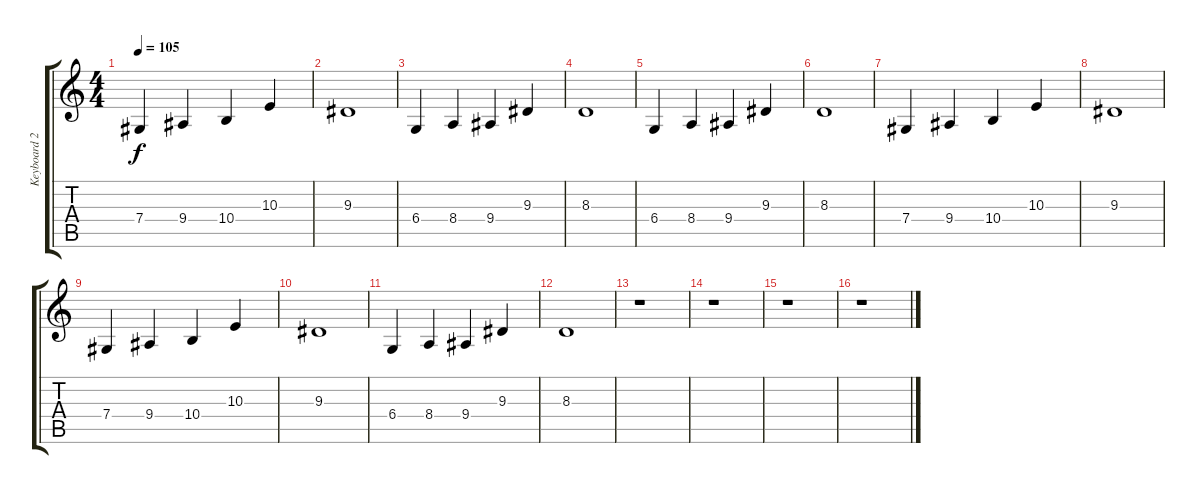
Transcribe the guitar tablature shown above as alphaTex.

\track ("Keyboard 2" "Keyboard 2") {instrument pad1newage}
\staff {score tabs}
\tuning (Eb4 Bb3 Gb3 Db3 Ab2 Eb2) {hide}
\ts (4 4)
\tempo 105
\clef g2
\ks c
7.4.4{dy f} 9.4.4 10.4.4 10.3.4 |
9.3.1 |
6.4.4 8.4.4 9.4.4 9.3.4 |
8.3.1 |
6.4.4{volume 4} 8.4.4 9.4.4 9.3.4 |
8.3.1 |
7.4.4{volume 3} 9.4.4 10.4.4 10.3.4 |
9.3.1 |
7.4.4{volume 2} 9.4.4 10.4.4 10.3.4 |
9.3.1 |
6.4.4{volume 1} 8.4.4 9.4.4 9.3.4 |
8.3.1 |
r.1 |
r.1 |
r.1 |
r.1
